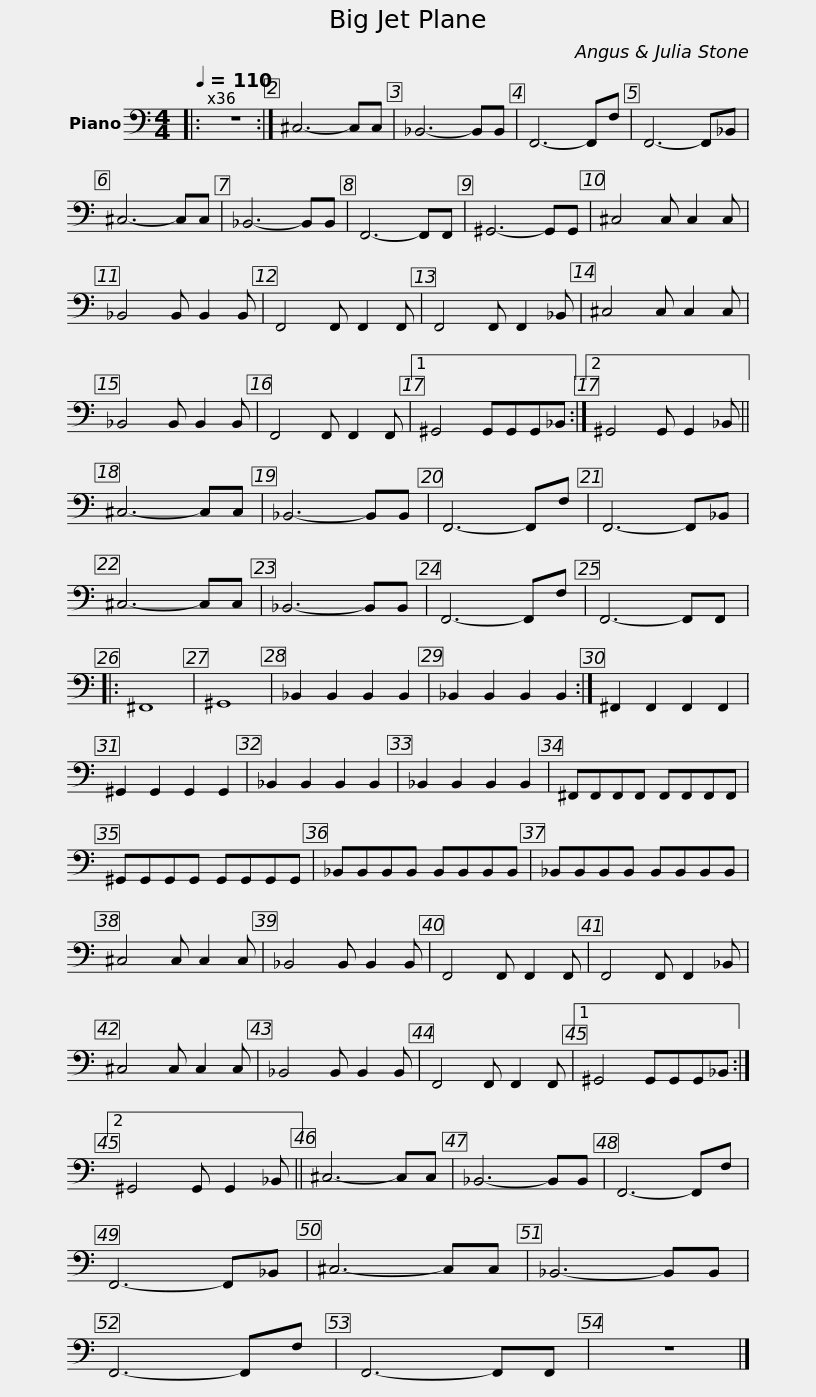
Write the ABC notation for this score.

X:1
L:1/8
Q:1/4=110
M:4/4
I:linebreak $
K:C
V:1 bass
V:1
|: z8 :| ^C,6- C,C, | _B,,6- B,,B,, | F,,6- F,,F, | F,,6- F,,_B,, | %5
 ^C,6- C,C, | _B,,6- B,,B,, | F,,6- F,,F,, | ^G,,6- G,,G,, | ^C,4 C, C,2 C, |$ %10
 _B,,4 B,, B,,2 B,, | F,,4 F,, F,,2 F,, | F,,4 F,, F,,2 _B,, | ^C,4 C, C,2 C, | _B,,4 B,, B,,2 B,, | %15
 F,,4 F,, F,,2 F,, |1 ^G,,4 G,,G,,G,,_B,, :|2$ ^G,,4 G,, G,,2 _B,, || ^C,6- C,C, | _B,,6- B,,B,, | %20
 F,,6- F,,F, | F,,6- F,,_B,, | ^C,6- C,C, | _B,,6- B,,B,, | F,,6- F,,F, | %25
 F,,6- F,,F,, |: ^F,,8 |$ ^G,,8 | _B,,2 B,,2 B,,2 B,,2 | _B,,2 B,,2 B,,2 B,,2 :| %30
 ^F,,2 F,,2 F,,2 F,,2 | ^G,,2 G,,2 G,,2 G,,2 | _B,,2 B,,2 B,,2 B,,2 | _B,,2 B,,2 B,,2 B,,2 | ^F,,F,,F,,F,, F,,F,,F,,F,, |$ %35
 ^G,,G,,G,,G,, G,,G,,G,,G,, | _B,,B,,B,,B,, B,,B,,B,,B,, | _B,,B,,B,,B,, B,,B,,B,,B,, | ^C,4 C, C,2 C, | _B,,4 B,, B,,2 B,, | %40
 F,,4 F,, F,,2 F,, |$ F,,4 F,, F,,2 _B,, | ^C,4 C, C,2 C, | _B,,4 B,, B,,2 B,, | F,,4 F,, F,,2 F,, |1 %45
 ^G,,4 G,,G,,G,,_B,, :|2 ^G,,4 G,, G,,2 _B,, || ^C,6- C,C, | _B,,6- B,,B,, |$ F,,6- F,,F, | %50
 F,,6- F,,_B,, | ^C,6- C,C, | _B,,6- B,,B,, | F,,6- F,,F, | F,,6- F,,F,, | %55
 z8 |] %56
